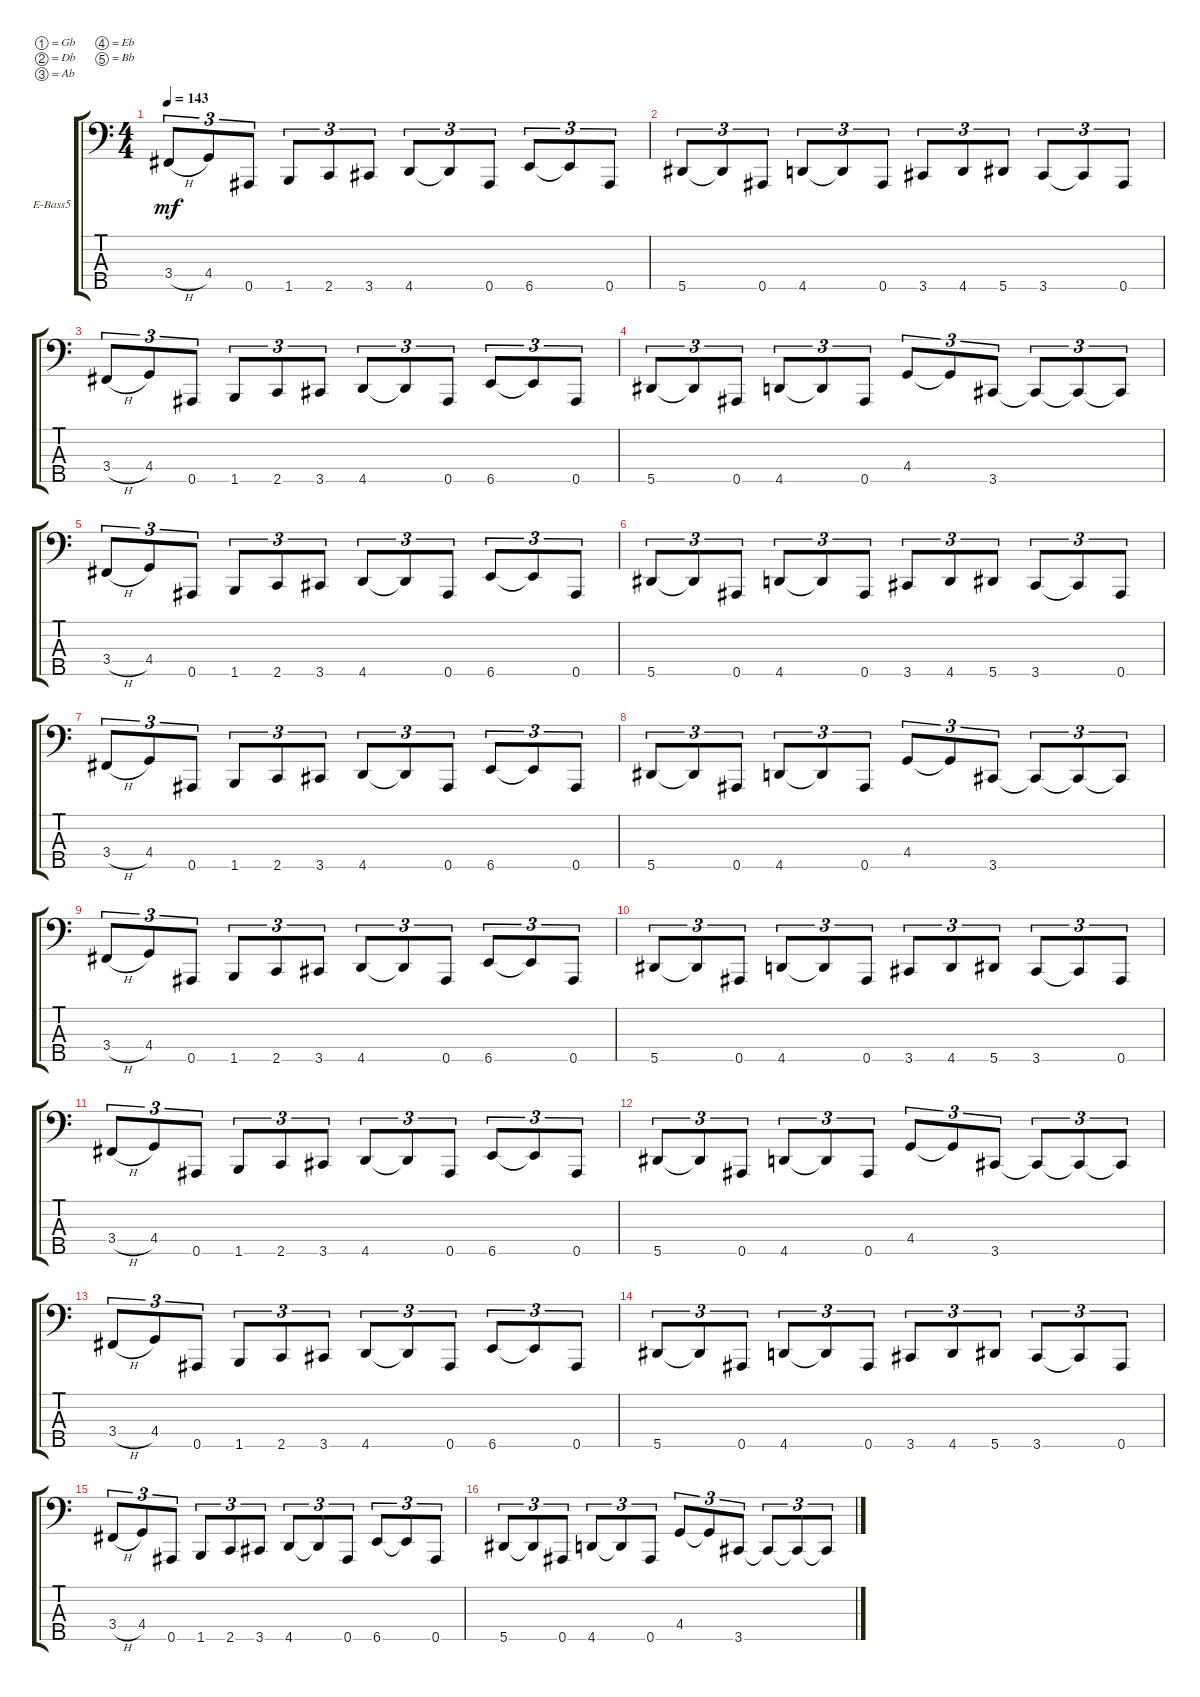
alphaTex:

\bracketExtendMode groupsimilarinstruments
\firstSystemTrackNameOrientation horizontal
\otherSystemsTrackNameOrientation horizontal
\track ("crushing bass" "E-Bass5") {instrument electricbassfinger}
\staff {score tabs}
\tuning (Gb2 Db2 Ab1 Eb1 Bb0)
\ts (4 4)
\tempo 143
\clef f4
\scale
0.485477
\ks c
3.4{h}.8{tu (3 2) dy mf instrument electricbassfinger} 4.4.8{tu (3 2)} 0.5.8{tu (3 2)} 1.5.8{tu (3 2)} 2.5.8{tu (3 2)} 3.5.8{tu (3 2)} 4.5.8{tu (3 2)} 4.5{t}.8{tu (3 2)} 0.5.8{tu (3 2)} 6.5.8{tu (3 2)} 6.5{t}.8{tu (3 2)} 0.5.8{tu (3 2)} |
\scale
0.257261 5.5.8{tu (3 2)} 5.5{t}.8{tu (3 2)} 0.5.8{tu (3 2)} 4.5.8{tu (3 2)} 4.5{t}.8{tu (3 2)} 0.5.8{tu (3 2)} 3.5.8{tu (3 2)} 4.5.8{tu (3 2)} 5.5.8{tu (3 2)} 3.5.8{tu (3 2)} 3.5{t}.8{tu (3 2)} 0.5.8{tu (3 2)} |
\scale
0.257261 3.4{h}.8{tu (3 2)} 4.4.8{tu (3 2)} 0.5.8{tu (3 2)} 1.5.8{tu (3 2)} 2.5.8{tu (3 2)} 3.5.8{tu (3 2)} 4.5.8{tu (3 2)} 4.5{t}.8{tu (3 2)} 0.5.8{tu (3 2)} 6.5.8{tu (3 2)} 6.5{t}.8{tu (3 2)} 0.5.8{tu (3 2)} |
\scale
0.333333 5.5.8{tu (3 2)} 5.5{t}.8{tu (3 2)} 0.5.8{tu (3 2)} 4.5.8{tu (3 2)} 4.5{t}.8{tu (3 2)} 0.5.8{tu (3 2)} 4.4.8{tu (3 2)} 4.4{t}.8{tu (3 2)} 3.5.8{tu (3 2)} 3.5{t}.8{tu (3 2)} 3.5{t}.8{tu (3 2)} 3.5{t}.8{tu (3 2)} |
\scale
0.333333 3.4{h}.8{tu (3 2)} 4.4.8{tu (3 2)} 0.5.8{tu (3 2)} 1.5.8{tu (3 2)} 2.5.8{tu (3 2)} 3.5.8{tu (3 2)} 4.5.8{tu (3 2)} 4.5{t}.8{tu (3 2)} 0.5.8{tu (3 2)} 6.5.8{tu (3 2)} 6.5{t}.8{tu (3 2)} 0.5.8{tu (3 2)} |
\scale
0.333333 5.5.8{tu (3 2)} 5.5{t}.8{tu (3 2)} 0.5.8{tu (3 2)} 4.5.8{tu (3 2)} 4.5{t}.8{tu (3 2)} 0.5.8{tu (3 2)} 3.5.8{tu (3 2)} 4.5.8{tu (3 2)} 5.5.8{tu (3 2)} 3.5.8{tu (3 2)} 3.5{t}.8{tu (3 2)} 0.5.8{tu (3 2)} |
\scale
0.333333 3.4{h}.8{tu (3 2)} 4.4.8{tu (3 2)} 0.5.8{tu (3 2)} 1.5.8{tu (3 2)} 2.5.8{tu (3 2)} 3.5.8{tu (3 2)} 4.5.8{tu (3 2)} 4.5{t}.8{tu (3 2)} 0.5.8{tu (3 2)} 6.5.8{tu (3 2)} 6.5{t}.8{tu (3 2)} 0.5.8{tu (3 2)} |
\scale
0.333333 5.5.8{tu (3 2)} 5.5{t}.8{tu (3 2)} 0.5.8{tu (3 2)} 4.5.8{tu (3 2)} 4.5{t}.8{tu (3 2)} 0.5.8{tu (3 2)} 4.4.8{tu (3 2)} 4.4{t}.8{tu (3 2)} 3.5.8{tu (3 2)} 3.5{t}.8{tu (3 2)} 3.5{t}.8{tu (3 2)} 3.5{t}.8{tu (3 2)} |
\scale
0.333333 3.4{h}.8{tu (3 2)} 4.4.8{tu (3 2)} 0.5.8{tu (3 2)} 1.5.8{tu (3 2)} 2.5.8{tu (3 2)} 3.5.8{tu (3 2)} 4.5.8{tu (3 2)} 4.5{t}.8{tu (3 2)} 0.5.8{tu (3 2)} 6.5.8{tu (3 2)} 6.5{t}.8{tu (3 2)} 0.5.8{tu (3 2)} |
\scale
0.333333 5.5.8{tu (3 2)} 5.5{t}.8{tu (3 2)} 0.5.8{tu (3 2)} 4.5.8{tu (3 2)} 4.5{t}.8{tu (3 2)} 0.5.8{tu (3 2)} 3.5.8{tu (3 2)} 4.5.8{tu (3 2)} 5.5.8{tu (3 2)} 3.5.8{tu (3 2)} 3.5{t}.8{tu (3 2)} 0.5.8{tu (3 2)} |
\scale
0.333333 3.4{h}.8{tu (3 2)} 4.4.8{tu (3 2)} 0.5.8{tu (3 2)} 1.5.8{tu (3 2)} 2.5.8{tu (3 2)} 3.5.8{tu (3 2)} 4.5.8{tu (3 2)} 4.5{t}.8{tu (3 2)} 0.5.8{tu (3 2)} 6.5.8{tu (3 2)} 6.5{t}.8{tu (3 2)} 0.5.8{tu (3 2)} |
\scale
0.333333 5.5.8{tu (3 2)} 5.5{t}.8{tu (3 2)} 0.5.8{tu (3 2)} 4.5.8{tu (3 2)} 4.5{t}.8{tu (3 2)} 0.5.8{tu (3 2)} 4.4.8{tu (3 2)} 4.4{t}.8{tu (3 2)} 3.5.8{tu (3 2)} 3.5{t}.8{tu (3 2)} 3.5{t}.8{tu (3 2)} 3.5{t}.8{tu (3 2)} |
\scale
0.333333 3.4{h}.8{tu (3 2)} 4.4.8{tu (3 2)} 0.5.8{tu (3 2)} 1.5.8{tu (3 2)} 2.5.8{tu (3 2)} 3.5.8{tu (3 2)} 4.5.8{tu (3 2)} 4.5{t}.8{tu (3 2)} 0.5.8{tu (3 2)} 6.5.8{tu (3 2)} 6.5{t}.8{tu (3 2)} 0.5.8{tu (3 2)} |
\scale
0.333333 5.5.8{tu (3 2)} 5.5{t}.8{tu (3 2)} 0.5.8{tu (3 2)} 4.5.8{tu (3 2)} 4.5{t}.8{tu (3 2)} 0.5.8{tu (3 2)} 3.5.8{tu (3 2)} 4.5.8{tu (3 2)} 5.5.8{tu (3 2)} 3.5.8{tu (3 2)} 3.5{t}.8{tu (3 2)} 0.5.8{tu (3 2)} |
\scale
0.333333 3.4{h}.8{tu (3 2)} 4.4.8{tu (3 2)} 0.5.8{tu (3 2)} 1.5.8{tu (3 2)} 2.5.8{tu (3 2)} 3.5.8{tu (3 2)} 4.5.8{tu (3 2)} 4.5{t}.8{tu (3 2)} 0.5.8{tu (3 2)} 6.5.8{tu (3 2)} 6.5{t}.8{tu (3 2)} 0.5.8{tu (3 2)} |
\scale
0.333333 5.5.8{tu (3 2)} 5.5{t}.8{tu (3 2)} 0.5.8{tu (3 2)} 4.5.8{tu (3 2)} 4.5{t}.8{tu (3 2)} 0.5.8{tu (3 2)} 4.4.8{tu (3 2)} 4.4{t}.8{tu (3 2)} 3.5.8{tu (3 2)} 3.5{t}.8{tu (3 2)} 3.5{t}.8{tu (3 2)} 3.5{t}.8{tu (3 2)}
